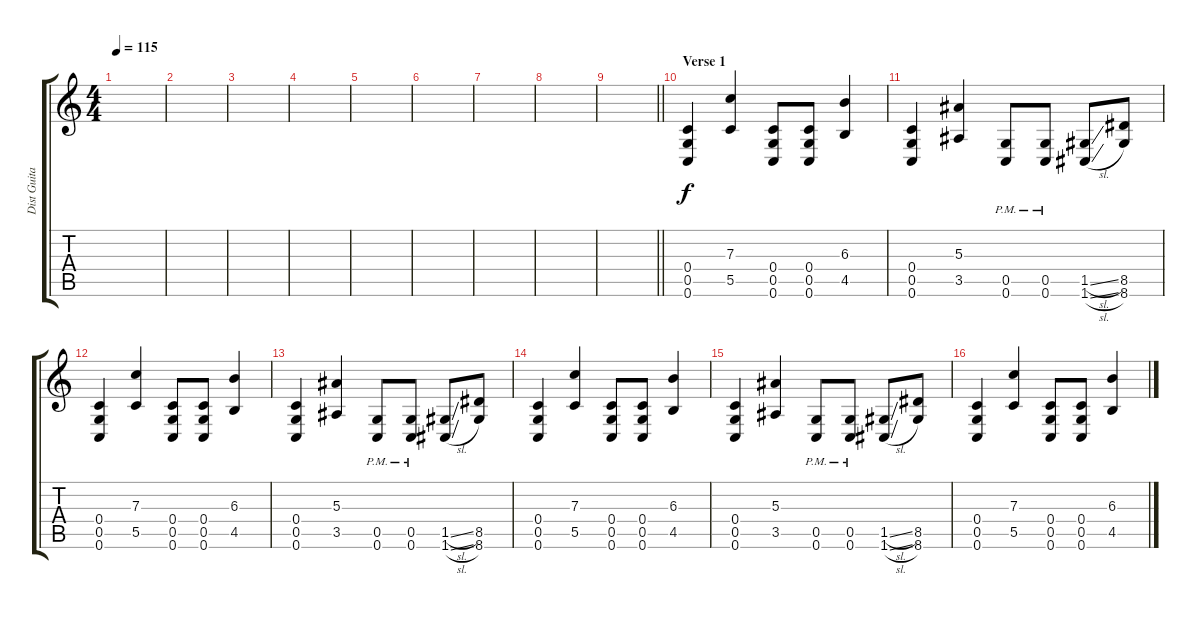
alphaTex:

\track ("Dist Guitar 2" "Dist Guita") {instrument distortionguitar}
\staff {score tabs}
\tuning (D4 A3 F3 C3 G2 C2) {hide}
\ts (4 4)
\tempo 115
\clef g2
\ks c
|
|
|
|
|
|
|
|
\barLineRight lightlight
|
\section ("" "Verse 1")
(0.4 0.5 0.6).4 (7.3 5.5).4 (0.4 0.5 0.6).8 (0.4 0.5 0.6).8 (6.3 4.5).4 |
(0.4 0.5 0.6).4 (5.3 3.5).4 (0.5{pm} 0.6{pm}).8 (0.5{pm} 0.6{pm}).8 (1.5{sl} 1.6{sl}).8 (8.5 8.6).8 |
(0.4 0.5 0.6).4 (7.3 5.5).4 (0.4 0.5 0.6).8 (0.4 0.5 0.6).8 (6.3 4.5).4 |
(0.4 0.5 0.6).4 (5.3 3.5).4 (0.5{pm} 0.6{pm}).8 (0.5{pm} 0.6{pm}).8 (1.5{sl} 1.6{sl}).8 (8.5 8.6).8 |
(0.4 0.5 0.6).4 (7.3 5.5).4 (0.4 0.5 0.6).8 (0.4 0.5 0.6).8 (6.3 4.5).4 |
(0.4 0.5 0.6).4 (5.3 3.5).4 (0.5{pm} 0.6{pm}).8 (0.5{pm} 0.6{pm}).8 (1.5{sl} 1.6{sl}).8 (8.5 8.6).8 |
(0.4 0.5 0.6).4 (7.3 5.5).4 (0.4 0.5 0.6).8 (0.4 0.5 0.6).8 (6.3 4.5).4
